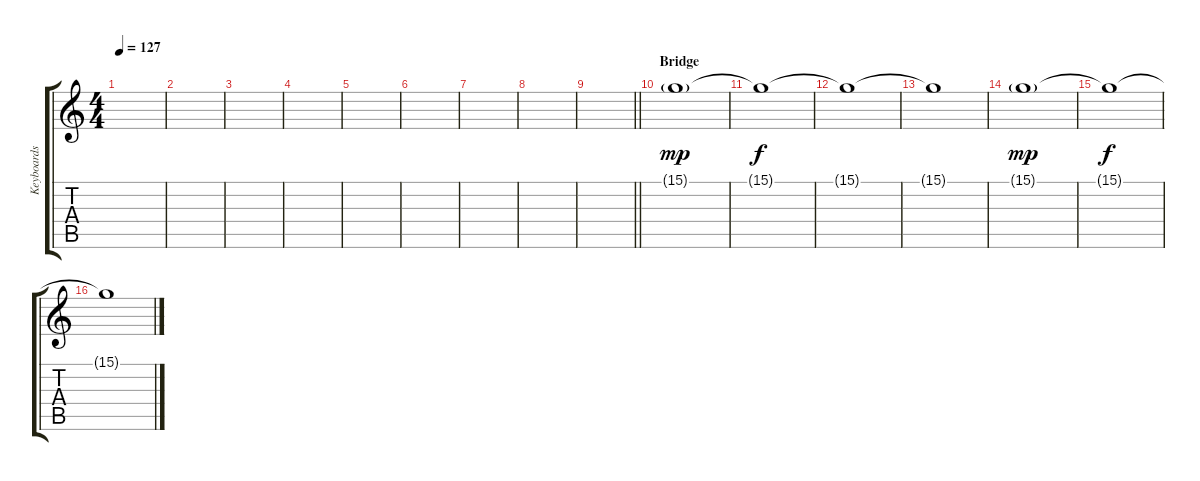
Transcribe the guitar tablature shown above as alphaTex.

\track ("Keyboards" "Keyboards") {instrument stringensemble1}
\staff {score tabs}
\tuning (E4 B3 G3 D3 A2 E2) {hide}
\ts (4 4)
\tempo 127
\clef g2
\ks c
|
|
|
|
|
|
|
|
\barLineRight lightlight
|
\section ("" "Bridge")
15.1{g}.1{dy mp volume 16 instrument stringensemble1} |
15.1{t}.1{dy f} |
15.1{t}.1 |
15.1{t}.1 |
15.1{g}.1{dy mp} |
15.1{t}.1{dy f} |
15.1{t}.1
